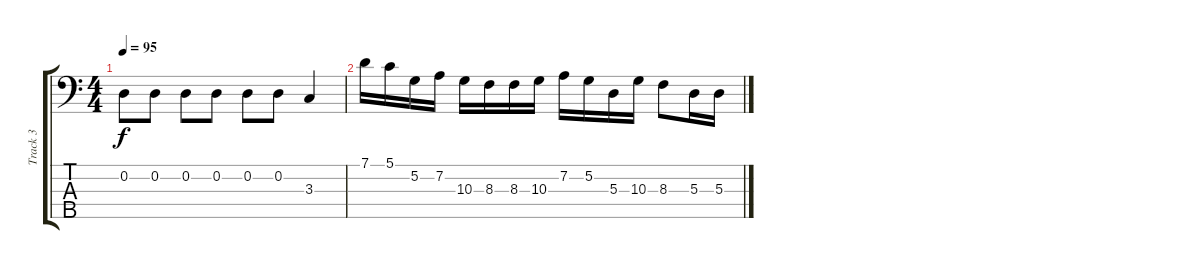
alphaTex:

\track ("Track 3" "Track 3") {instrument electricbassfinger}
\staff {score tabs}
\tuning (G2 D2 A1 E1 B0) {hide}
\ts (4 4)
\tempo 95
\clef f4
\ks c
0.2.8{dy f} 0.2.8 0.2.8 0.2.8 0.2.8 0.2.8 3.3.4 |
7.1.16 5.1.16 5.2.16 7.2.16 10.3.16 8.3.16 8.3.16 10.3.16 7.2.16 5.2.16 5.3.16 10.3.16 8.3.8 5.3.16 5.3.16
